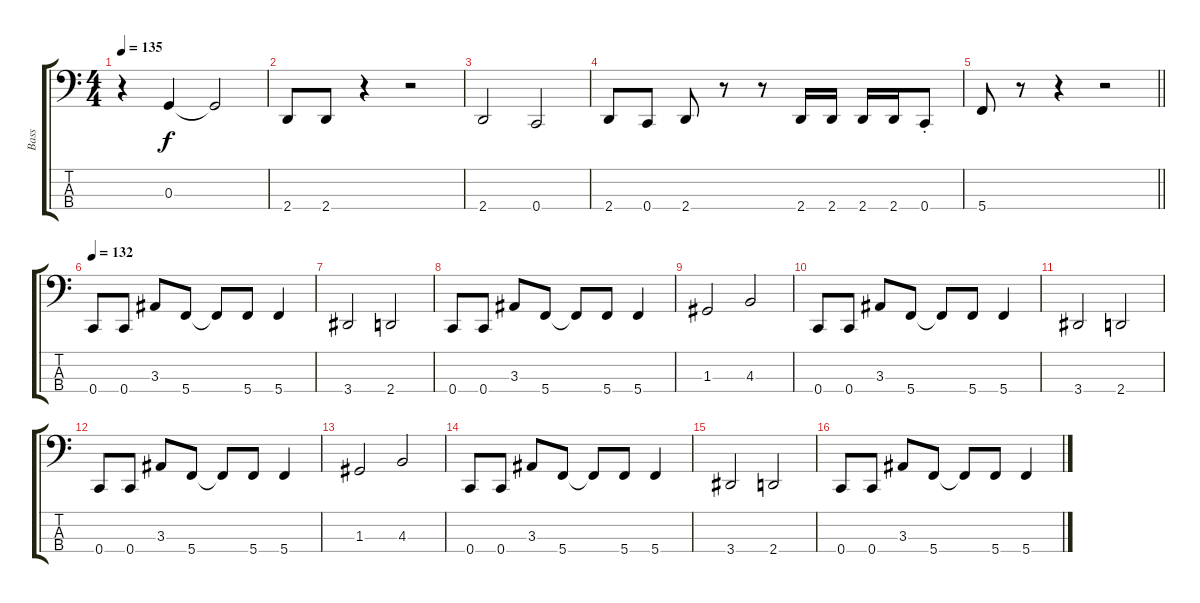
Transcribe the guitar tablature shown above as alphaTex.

\track ("Bass" "Bass") {instrument slapbass2}
\staff {score tabs}
\tuning (F2 C2 G1 C1) {hide}
\ts (4 4)
\tempo 135
\clef f4
\ks c
r.4{dy f} 0.3.4 0.3{t}.2 |
2.4.8 2.4.8 r.4 r.2 |
2.4.2 0.4.2 |
2.4.8 0.4.8 2.4.8 r.8 r.8 2.4.16 2.4.16 2.4.16 2.4.16 0.4{st}.8 |
\barLineRight lightlight
5.4.8 r.8 r.4 r.2 |
\tempo 132
0.4.8 0.4.8 3.3.8 5.4.8 5.4{t}.8 5.4.8 5.4.4 |
3.4.2 2.4.2 |
0.4.8 0.4.8 3.3.8 5.4.8 5.4{t}.8 5.4.8 5.4.4 |
1.3.2 4.3.2 |
0.4.8 0.4.8 3.3.8 5.4.8 5.4{t}.8 5.4.8 5.4.4 |
3.4.2 2.4.2 |
0.4.8 0.4.8 3.3.8 5.4.8 5.4{t}.8 5.4.8 5.4.4 |
1.3.2 4.3.2 |
0.4.8 0.4.8 3.3.8 5.4.8 5.4{t}.8 5.4.8 5.4.4 |
3.4.2 2.4.2 |
0.4.8 0.4.8 3.3.8 5.4.8 5.4{t}.8 5.4.8 5.4.4
